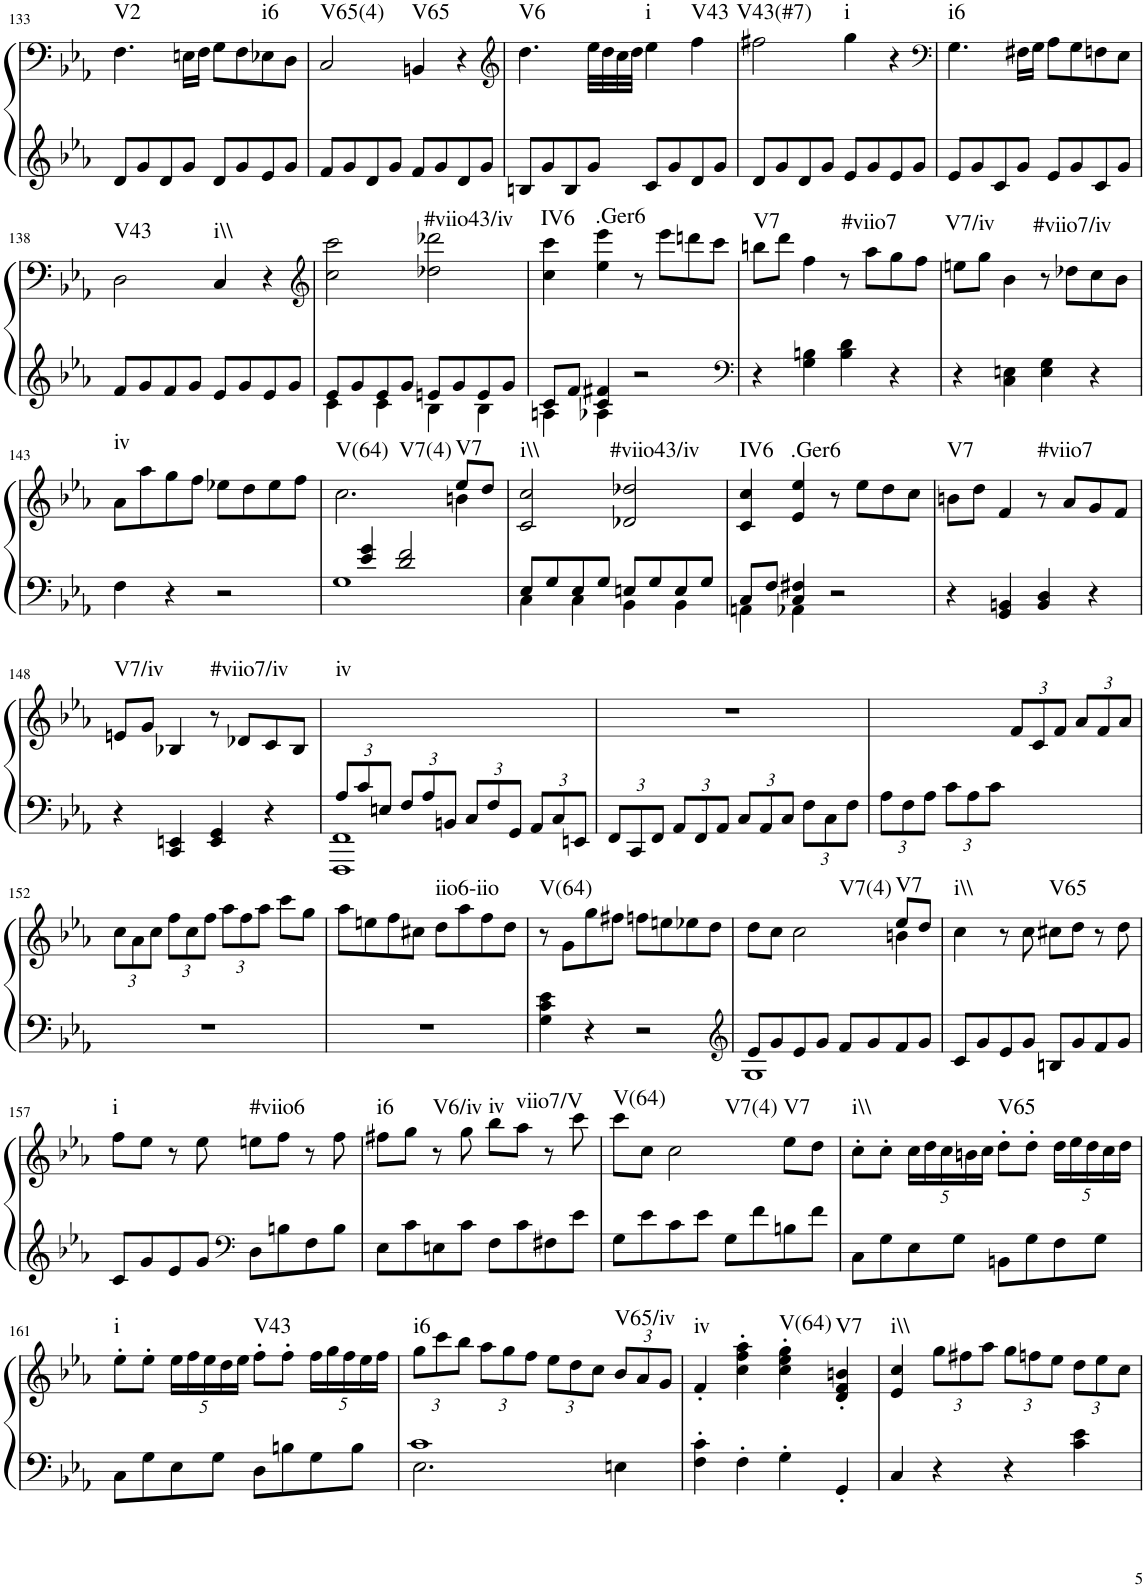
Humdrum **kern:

**kern	**kern	**harte
*part1	*part1	*part1
*staff2	*staff1	*
*I"Piano	*	*
*I'Pno.	*	*
!!LO:PB:g=z
*clefG2	*clefF4	*
*k[b-e-a-]	*k[b-e-a-]	*
*M4/4	*M4/4	*
*met(c)	*met(c)	*
=133	=133	=133
!	!	!LO:H:kt=V2
8d/L	4.F\	N
8g/	.	.
8d/	.	.
8g/J	16En\LL	.
.	16F\JJ	.
8d/L	8G\L	.
8g/	8F\	.
!	!	!LO:H:kt=i6
8e-/	8E-X\	N
8g/J	8D\J	.
=134	=134	=134
!	!	!LO:H:kt=V65(4)
8f/L	2C/	N
8g/	.	.
8d/	.	.
8g/J	.	.
!	!	!LO:H:kt=V65
8f/L	4BBn/	N
8g/	.	.
8d/	4r	.
8g/J	.	.
=135	=135	=135
*	*clefG2	*
!	!	!LO:H:kt=V6
8Bn/L	4.dd\	N
8g/	.	.
8B/	.	.
8g/J	32ee-\LLL	.
.	32dd\	.
.	32cc\	.
.	32dd\JJJ	.
!	!	!LO:H:kt=i
8c/L	4ee-\	N
8g/	.	.
!	!	!LO:H:kt=V43
8d/	4ff\	N
8g/J	.	.
=136	=136	=136
!	!	!LO:H:kt=V43(#7)
8d/L	2ff#X\	N
8g/	.	.
8d/	.	.
8g/J	.	.
!	!	!LO:H:kt=i
8e-/L	4gg\	N
8g/	.	.
8e-/	4r	.
8g/J	.	.
=137	=137	=137
*	*clefF4	*
!	!	!LO:H:kt=i6
8e-/L	4.G\	N
8g/	.	.
8c/	.	.
8g/J	16F#X\LL	.
.	16G\JJ	.
8e-/L	8A-\L	.
8g/	8G\	.
8c/	8Fn\	.
8g/J	8E-\J	.
!!LO:LB:g=z
=138	=138	=138
!	!	!LO:H:kt=V43
8f/L	2D\	N
8g/	.	.
8f/	.	.
8g/J	.	.
!	!	!LO:H:kt=i\\
8e-/L	4C/	N
8g/	.	.
8e-/	4r	.
8g/J	.	.
=139	=139	=139
*	*clefG2	*
*^	*	*
8e-/L	4c\	2cc\ 2ccc\	.
8g/	.	.	.
8e-/	4c\	.	.
8g/J	.	.	.
!	!	!	!LO:H:kt=#viio43/iv
8en/L	4B-\	2dd-X\ 2ddd-X\	N
8g/	.	.	.
8e/	4B-\	.	.
8g/J	.	.	.
=140	=140	=140	=140
!	!	!	!LO:H:kt=IV6
8c/L	4An\	4cc\ 4ccc\	N
8f/J	.	.	.
!	!	!	!LO:H:kt=.Ger6
4c/ 4f#X/	4A-X\	4ee-\ 4eee-\	N
2r	2ryy	8r	.
.	.	8eee-\L	.
.	.	8dddn\	.
.	.	8ccc\J	.
*v	*v	*	*
=141	=141	=141
*clefF4	*	*
!	!	!LO:H:kt=V7
4r	8bbn\L	N
.	8ddd\J	.
4G\ 4Bn\	4ff\	.
!	!	!LO:H:kt=#viio7
4B\ 4d\	8r	N
.	8aa-\L	.
4r	8gg\	.
.	8ff\J	.
=142	=142	=142
!	!	!LO:H:kt=V7/iv
4r	8een\L	N
.	8gg\J	.
4C\ 4En\	4b-\	.
!	!	!LO:H:kt=#viio7/iv
4E\ 4G\	8r	N
.	8dd-X\L	.
4r	8cc\	.
.	8b-\J	.
!!LO:LB:g=z
=143	=143	=143
!	!	!LO:H:kt=iv
4F\	8a-\L	N
.	8aa-\	.
4r	8gg\	.
.	8ff\J	.
2r	8ee-X\L	.
.	8dd\	.
.	8ee-\	.
.	8ff\J	.
=144	=144	=144
*^	*^	*
!	!	!	!	!LO:H:n=1:kt=V(64)
!	!	!	!	!LO:H:n=2:kt=V7(4)
4ryy	1G	2.cc\	2.ryy	N N
4e-/ 4g/	.	.	.	.
2d/ 2f/	.	.	.	.
!	!	!	!	!LO:H:kt=V7
.	.	8ee-/L	4bn\	N
.	.	8dd/J	.	.
*	*	*v	*v	*
=145	=145	=145	=145
!	!	!	!LO:H:kt=i\\
8E-/L	4C\	2c/ 2cc/	N
8G/	.	.	.
8E-/	4C\	.	.
8G/J	.	.	.
!	!	!	!LO:H:kt=#viio43/iv
8En/L	4BB-\	2d-X/ 2dd-X/	N
8G/	.	.	.
8E/	4BB-\	.	.
8G/J	.	.	.
=146	=146	=146	=146
!	!	!	!LO:H:kt=IV6
8C/L	4AAn\	4c/ 4cc/	N
8F/J	.	.	.
!	!	!	!LO:H:kt=.Ger6
4C/ 4F#X/	4AA-X\	4e-/ 4ee-/	N
2r	2ryy	8r	.
.	.	8ee-\L	.
.	.	8dd\	.
.	.	8cc\J	.
*v	*v	*	*
=147	=147	=147
!	!	!LO:H:kt=V7
4r	8bn\L	N
.	8dd\J	.
4GG/ 4BBn/	4f/	.
!	!	!LO:H:kt=#viio7
4BB/ 4D/	8r	N
.	8a-/L	.
4r	8g/	.
.	8f/J	.
!!LO:LB:g=z
=148	=148	=148
!	!	!LO:H:kt=V7/iv
4r	8en/L	N
.	8g/J	.
4CC/ 4EEn/	4B-X/	.
!	!	!LO:H:kt=#viio7/iv
4EE/ 4GG/	8r	N
.	8d-X/L	.
4r	8c/	.
.	8B-/J	.
=149	=149	=149
*Xbrackettup	*	*
*^	*	*
!	!	!	!LO:H:kt=iv
12A-/L	1FFF 1FF	1ryy	N
12c/	.	.	.
12En/J	.	.	.
12F/L	.	.	.
12A-/	.	.	.
12BBn/J	.	.	.
12C/L	.	.	.
12F/	.	.	.
12GG/J	.	.	.
12AA-/L	.	.	.
12C/	.	.	.
12EEn/J	.	.	.
*v	*v	*	*
=150	=150	=150
12FF/L	1r	.
12CC/	.	.
12FF/J	.	.
12AA-/L	.	.
12FF/	.	.
12AA-/J	.	.
12C/L	.	.
12AA-/	.	.
12C/J	.	.
12F\L	.	.
12C\	.	.
12F\J	.	.
=151	=151	=151
12A-\L	2ryy	.
12F\	.	.
12A-\J	.	.
12c\L	.	.
12A-\	.	.
12c\J	.	.
*	*Xbrackettup	*
2ryy	12f/L	.
.	12c/	.
.	12f/J	.
.	12a-/L	.
.	12f/	.
.	12a-/J	.
!!LO:LB:g=z
=152	=152	=152
1r	12cc\L	.
.	12a-\	.
.	12cc\J	.
.	12ff\L	.
.	12cc\	.
.	12ff\J	.
.	12aa-\L	.
.	12ff\	.
.	12aa-\J	.
.	8ccc\L	.
.	8gg\J	.
=153	=153	=153
1r	8aa-\L	.
.	8een\	.
.	8ff\	.
.	8cc#X\J	.
!	!	!LO:H:kt=iio6-iio
.	8dd\L	N
.	8aa-\	.
.	8ff\	.
.	8dd\J	.
=154	=154	=154
!	!	!LO:H:kt=V(64)
4G\ 4c\ 4e-\	8r	N
.	8g\L	.
4r	8gg\	.
.	8ff#X\J	.
2r	8ffn\L	.
.	8een\	.
.	8ee-X\	.
.	8dd\J	.
=155	=155	=155
*clefG2	*	*
*^	*^	*
8e-/L	1G	8dd\L	2.ryy	.
8g/	.	8cc\J	.	.
!	!	!	!	!LO:H:kt=V7(4)
8e-/	.	2cc\	.	N
8g/J	.	.	.	.
8f/L	.	.	.	.
8g/	.	.	.	.
!	!	!	!	!LO:H:kt=V7
8f/	.	8ee-/L	4bn\	N
8g/J	.	8dd/J	.	.
*v	*v	*	*	*
*	*v	*v	*
=156	=156	=156
!	!	!LO:H:kt=i\\
8c/L	4cc\	N
8g/	.	.
8e-/	8r	.
8g/J	8cc\	.
!	!	!LO:H:kt=V65
8Bn/L	8cc#X\L	N
8g/	8dd\J	.
8f/	8r	.
8g/J	8dd\	.
!!LO:LB:g=z
=157	=157	=157
!	!	!LO:H:kt=i
8c/L	8ff\L	N
8g/	8ee-\J	.
8e-/	8r	.
8g/J	8ee-\	.
*clefF4	*	*
!	!	!LO:H:kt=#viio6
8D\L	8een\L	N
8Bn\	8ff\J	.
8F\	8r	.
8B\J	8ff\	.
=158	=158	=158
!	!	!LO:H:kt=i6
8E-\L	8ff#X\L	N
8c\	8gg\J	.
!	!	!LO:H:kt=V6/iv
8En\	8r	N
8c\J	8gg\	.
!	!	!LO:H:kt=iv
8F\L	8bb-\L	N
8c\	8aa-\J	.
!	!	!LO:H:kt=viio7/V
8F#X\	8r	N
8e-\J	8ccc\	.
=159	=159	=159
!	!	!LO:H:kt=V(64)
8G\L	8ccc\L	N
8e-\	8cc\J	.
!	!	!LO:H:kt=V7(4)
8c\	2cc\	N
8e-\J	.	.
8G\L	.	.
8f\	.	.
!	!	!LO:H:kt=V7
8Bn\	8ee-\L	N
8f\J	8dd\J	.
=160	=160	=160
!	!	!LO:H:kt=i\\
8C\L	8cc'\L	N
8G\	8cc'\J	.
8E-\	20cc\LL	.
.	20dd\	.
.	20cc\	.
8G\J	.	.
.	20bn\	.
.	20cc\JJ	.
!	!	!LO:H:kt=V65
8BBn\L	8dd'\L	N
8G\	8dd'\J	.
8F\	20dd\LL	.
.	20ee-\	.
.	20dd\	.
8G\J	.	.
.	20cc\	.
.	20dd\JJ	.
!!LO:LB:g=z
=161	=161	=161
!	!	!LO:H:kt=i
8C\L	8ee-'\L	N
8G\	8ee-'\J	.
8E-\	20ee-\LL	.
.	20ff\	.
.	20ee-\	.
8G\J	.	.
.	20dd\	.
.	20ee-\JJ	.
!	!	!LO:H:kt=V43
8D\L	8ff'\L	N
8Bn\	8ff'\J	.
8G\	20ff\LL	.
.	20gg\	.
.	20ff\	.
8B\J	.	.
.	20ee-\	.
.	20ff\JJ	.
=162	=162	=162
*^	*	*
!	!	!	!LO:H:kt=i6
1c	2.E-\	12gg\L	N
.	.	12ccc\	.
.	.	12bb-\J	.
.	.	12aa-\L	.
.	.	12gg\	.
.	.	12ff\J	.
.	.	12ee-\L	.
.	.	12dd\	.
.	.	12cc\J	.
!	!	!	!LO:H:kt=V65/iv
.	4En\	12b-/L	N
.	.	12a-/	.
.	.	12g/J	.
*v	*v	*	*
=163	=163	=163
!	!	!LO:H:kt=iv
4F\' 4c\'	4f'/	N
4F'\	4cc\' 4ff\' 4aa-\'	.
!	!	!LO:H:kt=V(64)
4G'\	4cc\' 4ee-\' 4gg\'	N
!	!	!LO:H:kt=V7
4GG'/	4d/' 4f/' 4bn/'	N
=164	=164	=164
!	!	!LO:H:kt=i\\
4C/	4e-/ 4cc/	N
4r	12gg\L	.
.	12ff#X\	.
.	12aa-\J	.
4r	12gg\L	.
.	12ffn\	.
.	12ee-\J	.
4c\ 4e-\	12dd\L	.
.	12ee-\	.
.	12cc\J	.
=	=	=
*-	*-	*-
